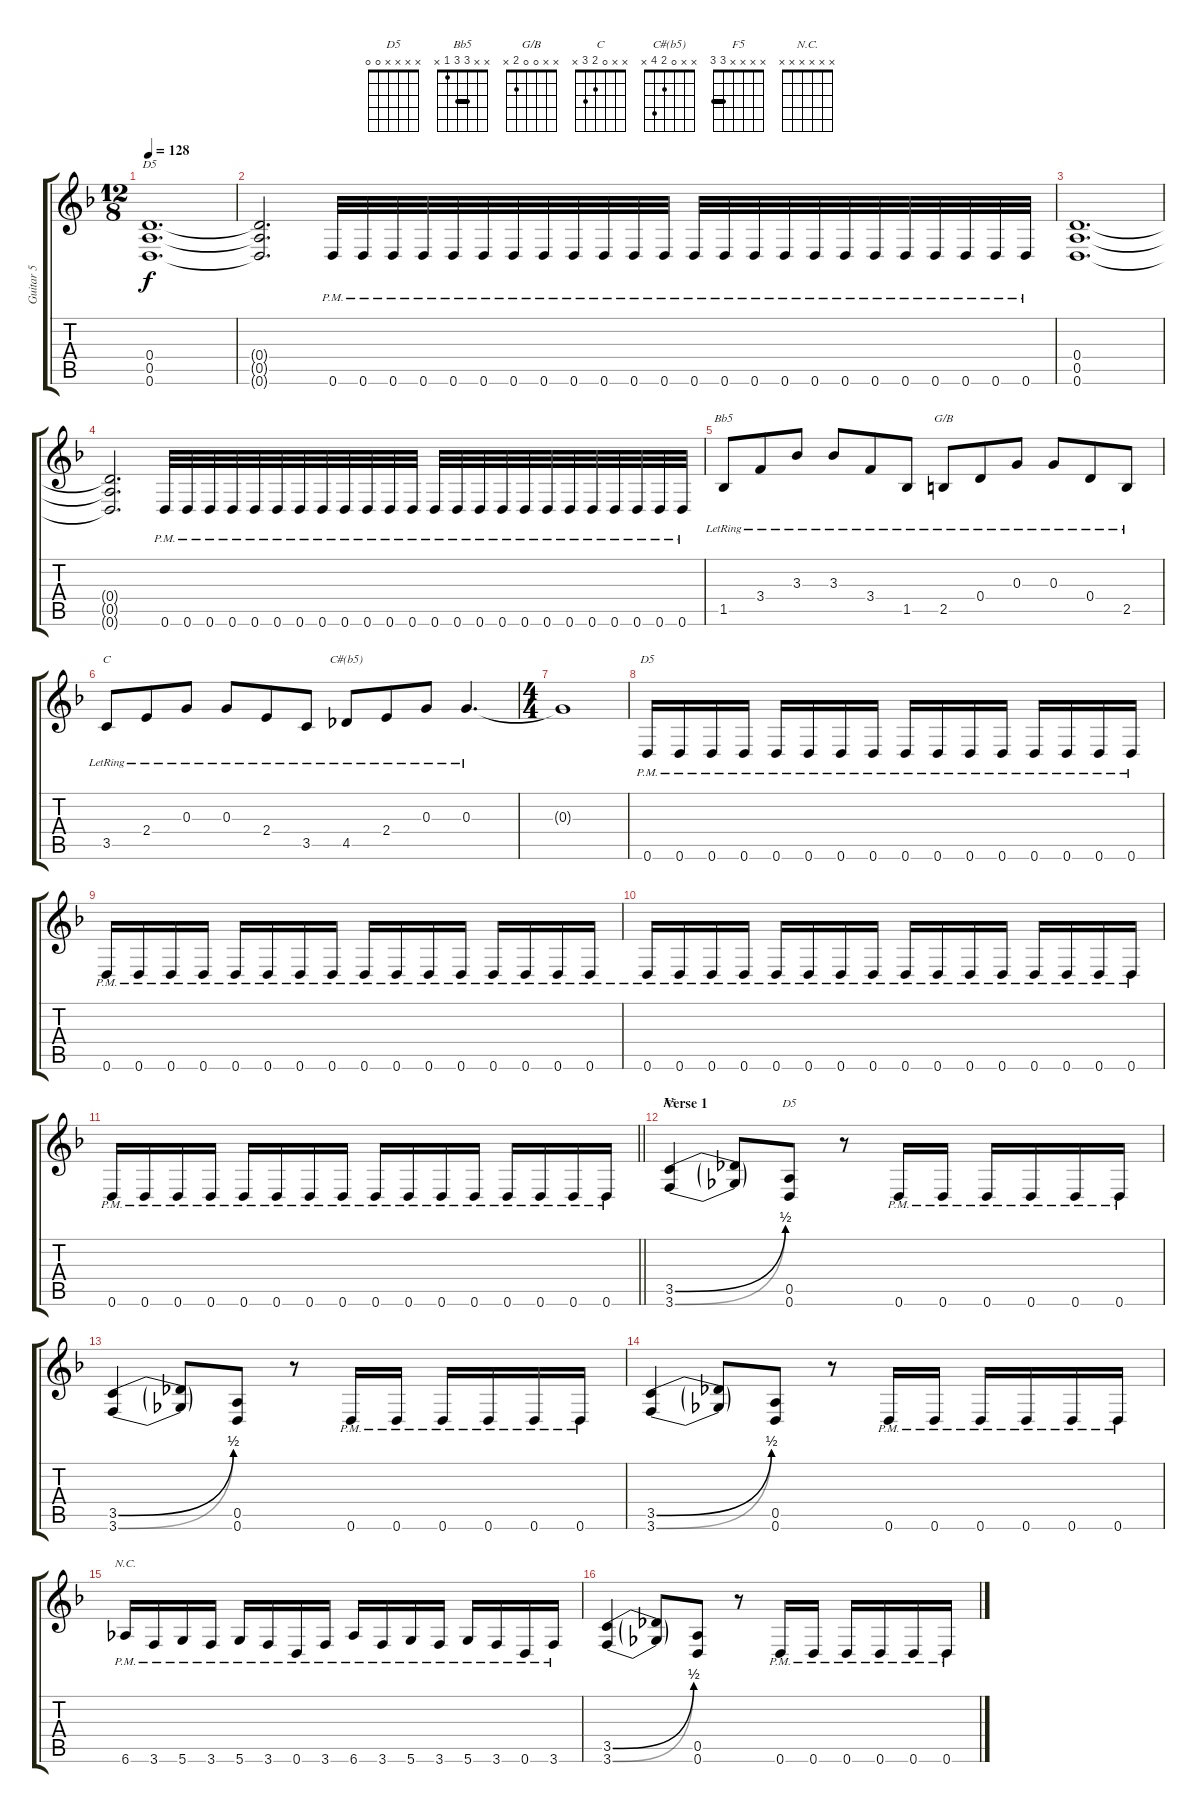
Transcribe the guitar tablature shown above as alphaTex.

\track ("Guitar 5" "Guitar 5") {instrument distortionguitar}
\staff {score tabs}
\tuning (E4 B3 G3 D3 A2 D2) {hide}
\chord ("D5" x x x 0 0 0)
\chord ("Bb5" x x 3 3 1 x) {barre 3}
\chord ("G/B" x x 0 0 2 x)
\chord ("C" x x 0 2 3 x)
\chord ("C#(b5)" x x 0 2 4 x)
\chord ("D5" x x x x x x)
\chord ("F5" x x x x 3 3) {barre 3}
\chord ("D5" x x x x 0 0)
\chord ("N.C." x x x x x x)
\ts (12 8)
\tempo 128
\clef g2
\ks dminor
(0.4 0.5 0.6).1{d ch "D5" dy f} |
(0.4{t} 0.5{t} 0.6{t}).2{d} 0.6{pm}.32 0.6{pm}.32 0.6{pm}.32 0.6{pm}.32 0.6{pm}.32 0.6{pm}.32 0.6{pm}.32 0.6{pm}.32 0.6{pm}.32 0.6{pm}.32 0.6{pm}.32 0.6{pm}.32 0.6{pm}.32 0.6{pm}.32 0.6{pm}.32 0.6{pm}.32 0.6{pm}.32 0.6{pm}.32 0.6{pm}.32 0.6{pm}.32 0.6{pm}.32 0.6{pm}.32 0.6{pm}.32 0.6{pm}.32 |
(0.4 0.5 0.6).1{d} |
(0.4{t} 0.5{t} 0.6{t}).2{d} 0.6{pm}.32 0.6{pm}.32 0.6{pm}.32 0.6{pm}.32 0.6{pm}.32 0.6{pm}.32 0.6{pm}.32 0.6{pm}.32 0.6{pm}.32 0.6{pm}.32 0.6{pm}.32 0.6{pm}.32 0.6{pm}.32 0.6{pm}.32 0.6{pm}.32 0.6{pm}.32 0.6{pm}.32 0.6{pm}.32 0.6{pm}.32 0.6{pm}.32 0.6{pm}.32 0.6{pm}.32 0.6{pm}.32 0.6{pm}.32 |
1.5{lr}.8{ch "Bb5"} 3.4{lr}.8 3.3{lr}.8 3.3{lr}.8 3.4{lr}.8 1.5{lr}.8 2.5{lr}.8{ch "G/B"} 0.4{lr}.8 0.3{lr}.8 0.3{lr}.8 0.4{lr}.8 2.5{lr}.8 |
3.5{lr}.8{ch "C"} 2.4{lr}.8 0.3{lr}.8 0.3{lr}.8 2.4{lr}.8 3.5{lr}.8 4.5{lr}.8{ch "C#(b5)"} 2.4{lr}.8 0.3{lr}.8 0.3{lr}.4{d} |
\ts (4 4)
0.3{t}.1 |
0.6{pm}.16{ch "D5"} 0.6{pm}.16 0.6{pm}.16 0.6{pm}.16 0.6{pm}.16 0.6{pm}.16 0.6{pm}.16 0.6{pm}.16 0.6{pm}.16 0.6{pm}.16 0.6{pm}.16 0.6{pm}.16 0.6{pm}.16 0.6{pm}.16 0.6{pm}.16 0.6{pm}.16 |
0.6{pm}.16 0.6{pm}.16 0.6{pm}.16 0.6{pm}.16 0.6{pm}.16 0.6{pm}.16 0.6{pm}.16 0.6{pm}.16 0.6{pm}.16 0.6{pm}.16 0.6{pm}.16 0.6{pm}.16 0.6{pm}.16 0.6{pm}.16 0.6{pm}.16 0.6{pm}.16 |
0.6{pm}.16 0.6{pm}.16 0.6{pm}.16 0.6{pm}.16 0.6{pm}.16 0.6{pm}.16 0.6{pm}.16 0.6{pm}.16 0.6{pm}.16 0.6{pm}.16 0.6{pm}.16 0.6{pm}.16 0.6{pm}.16 0.6{pm}.16 0.6{pm}.16 0.6{pm}.16 |
\barLineRight lightlight
0.6{pm}.16 0.6{pm}.16 0.6{pm}.16 0.6{pm}.16 0.6{pm}.16 0.6{pm}.16 0.6{pm}.16 0.6{pm}.16 0.6{pm}.16 0.6{pm}.16 0.6{pm}.16 0.6{pm}.16 0.6{pm}.16 0.6{pm}.16 0.6{pm}.16 0.6{pm}.16 |
\section ("" "Verse 1")
(3.5{be (bend 0 0 60 2)} 3.6{be (bend 0 0 60 2)}).4{ch "F5"} (3.5{t} 3.6{t}).8 (0.5 0.6).8{ch "D5"} r.8 0.6{pm}.16 0.6{pm}.16 0.6{pm}.16 0.6{pm}.16 0.6{pm}.16 0.6{pm}.16 |
(3.5{be (bend 0 0 60 2)} 3.6{be (bend 0 0 60 2)}).4 (3.5{t} 3.6{t}).8 (0.5 0.6).8 r.8 0.6{pm}.16 0.6{pm}.16 0.6{pm}.16 0.6{pm}.16 0.6{pm}.16 0.6{pm}.16 |
(3.5{be (bend 0 0 60 2)} 3.6{be (bend 0 0 60 2)}).4 (3.5{t} 3.6{t}).8 (0.5 0.6).8 r.8 0.6{pm}.16 0.6{pm}.16 0.6{pm}.16 0.6{pm}.16 0.6{pm}.16 0.6{pm}.16 |
6.6{pm}.16{ch "N.C."} 3.6{pm}.16 5.6{pm}.16 3.6{pm}.16 5.6{pm}.16 3.6{pm}.16 0.6{pm}.16 3.6{pm}.16 6.6{pm}.16 3.6{pm}.16 5.6{pm}.16 3.6{pm}.16 5.6{pm}.16 3.6{pm}.16 0.6{pm}.16 3.6{pm}.16 |
(3.5{be (bend 0 0 60 2)} 3.6{be (bend 0 0 60 2)}).4 (3.5{t} 3.6{t}).8 (0.5 0.6).8 r.8 0.6{pm}.16 0.6{pm}.16 0.6{pm}.16 0.6{pm}.16 0.6{pm}.16 0.6{pm}.16
